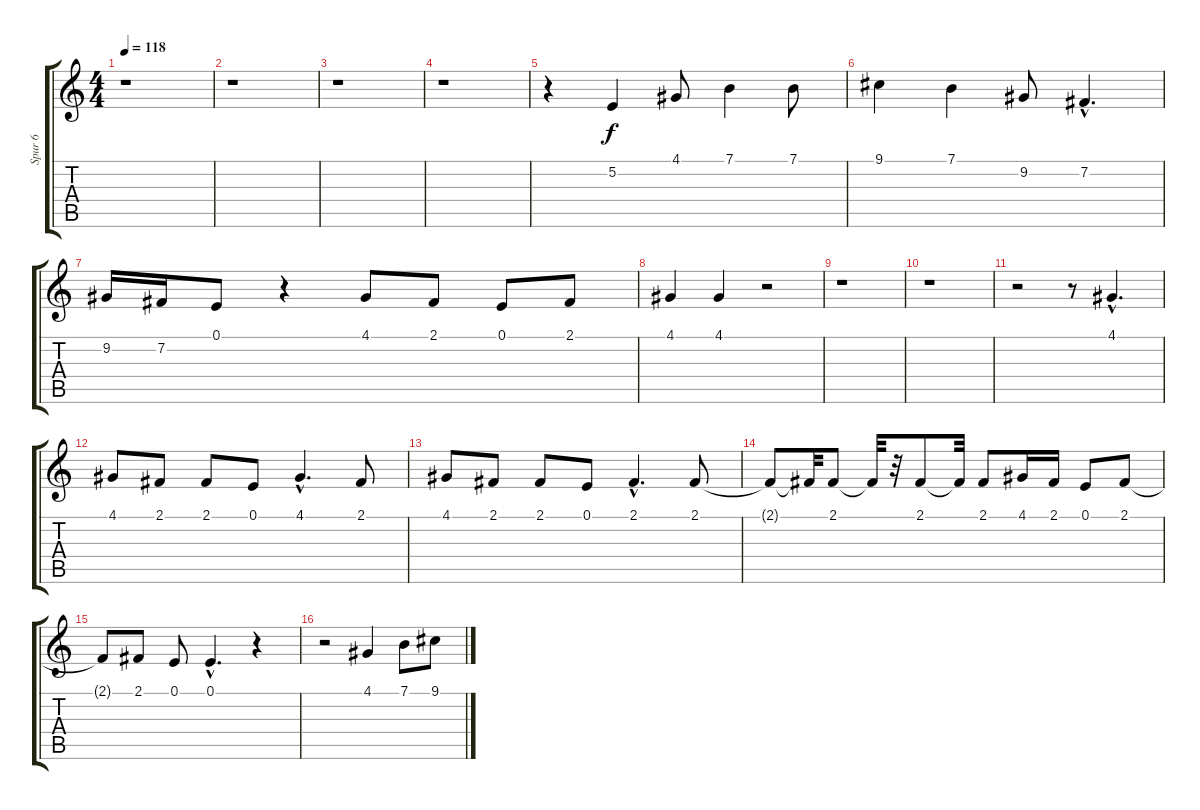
\track ("Spur 6" "Spur 6") {instrument lead6voice}
\staff {score tabs}
\tuning (E4 B3 G3 D3 A2 E2) {hide}
\ts (4 4)
\tempo 118
\clef g2
\ks c
r.1{dy f instrument lead6voice} |
r.1 |
r.1 |
r.1 |
r.4 5.2.4 4.1.8 7.1.4 7.1.8 |
9.1.4 7.1.4 9.2.8 7.2{hac}.4{d} |
9.2.16 7.2.16 0.1.8 r.4 4.1.8 2.1.8 0.1.8 2.1.8 |
4.1.4 4.1.4 r.2 |
r.1 |
r.1 |
r.2 r.8 4.1{hac}.4{d} |
4.1.8 2.1.8 2.1.8 0.1.8 4.1{hac}.4{d} 2.1.8 |
4.1.8 2.1.8 2.1.8 0.1.8 2.1{hac}.4{d} 2.1.8 |
2.1{t}.8 2.1{t}.32 2.1.8 2.1{t}.32 r.32 2.1.8 2.1{t}.32 2.1.8 4.1.16 2.1.16 0.1.8 2.1.8 |
2.1{t}.8 2.1.8 0.1.8 0.1{hac}.4{d} r.4 |
r.2 4.1.4 7.1.8 9.1.8
